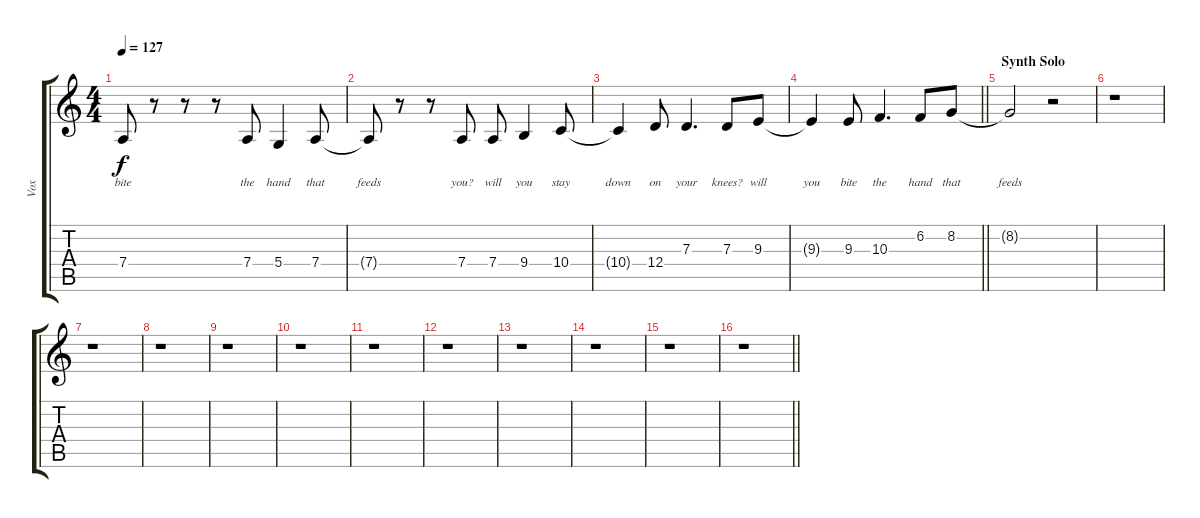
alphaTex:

\track ("Vox" "Vox") {instrument violin}
\staff {score tabs}
\tuning (E4 B3 G3 D3 A2 E2) {hide}
\ts (4 4)
\tempo 127
\clef g2
\ks c
7.4{t}.8{lyrics (0 "bite") lyrics (1 "") lyrics (2 "") lyrics (3 "") lyrics (4 "") dy f} r.8 r.8 r.8 7.4.8{lyrics (0 "the") lyrics (1 "") lyrics (2 "") lyrics (3 "") lyrics (4 "")} 5.4.4{lyrics (0 "hand") lyrics (1 "") lyrics (2 "") lyrics (3 "") lyrics (4 "")} 7.4.8{lyrics (0 "that") lyrics (1 "") lyrics (2 "") lyrics (3 "") lyrics (4 "")} |
7.4{t}.8{lyrics (0 "feeds") lyrics (1 "") lyrics (2 "") lyrics (3 "") lyrics (4 "")} r.8 r.8 7.4.8{lyrics (0 "you?") lyrics (1 "") lyrics (2 "") lyrics (3 "") lyrics (4 "")} 7.4.8{lyrics (0 "will") lyrics (1 "") lyrics (2 "") lyrics (3 "") lyrics (4 "")} 9.4.4{lyrics (0 "you") lyrics (1 "") lyrics (2 "") lyrics (3 "") lyrics (4 "")} 10.4.8{lyrics (0 "stay") lyrics (1 "") lyrics (2 "") lyrics (3 "") lyrics (4 "")} |
10.4{t}.4{lyrics (0 "down") lyrics (1 "") lyrics (2 "") lyrics (3 "") lyrics (4 "")} 12.4.8{lyrics (0 "on") lyrics (1 "") lyrics (2 "") lyrics (3 "") lyrics (4 "")} 7.3.4{d lyrics (0 "your") lyrics (1 "") lyrics (2 "") lyrics (3 "") lyrics (4 "")} 7.3.8{lyrics (0 "knees?") lyrics (1 "") lyrics (2 "") lyrics (3 "") lyrics (4 "")} 9.3.8{lyrics (0 "will") lyrics (1 "") lyrics (2 "") lyrics (3 "") lyrics (4 "")} |
\barLineRight lightlight
9.3{t}.4{lyrics (0 "you") lyrics (1 "") lyrics (2 "") lyrics (3 "") lyrics (4 "")} 9.3.8{lyrics (0 "bite") lyrics (1 "") lyrics (2 "") lyrics (3 "") lyrics (4 "")} 10.3.4{d lyrics (0 "the") lyrics (1 "") lyrics (2 "") lyrics (3 "") lyrics (4 "")} 6.2.8{lyrics (0 "hand") lyrics (1 "") lyrics (2 "") lyrics (3 "") lyrics (4 "")} 8.2.8{lyrics (0 "that") lyrics (1 "") lyrics (2 "") lyrics (3 "") lyrics (4 "")} |
\section ("" "Synth Solo")
8.2{t}.2{lyrics (0 "feeds") lyrics (1 "") lyrics (2 "") lyrics (3 "") lyrics (4 "")} r.2 |
r.1 |
r.1 |
r.1 |
r.1 |
r.1 |
r.1 |
r.1 |
r.1 |
r.1 |
r.1 |
\barLineRight lightlight
r.1
